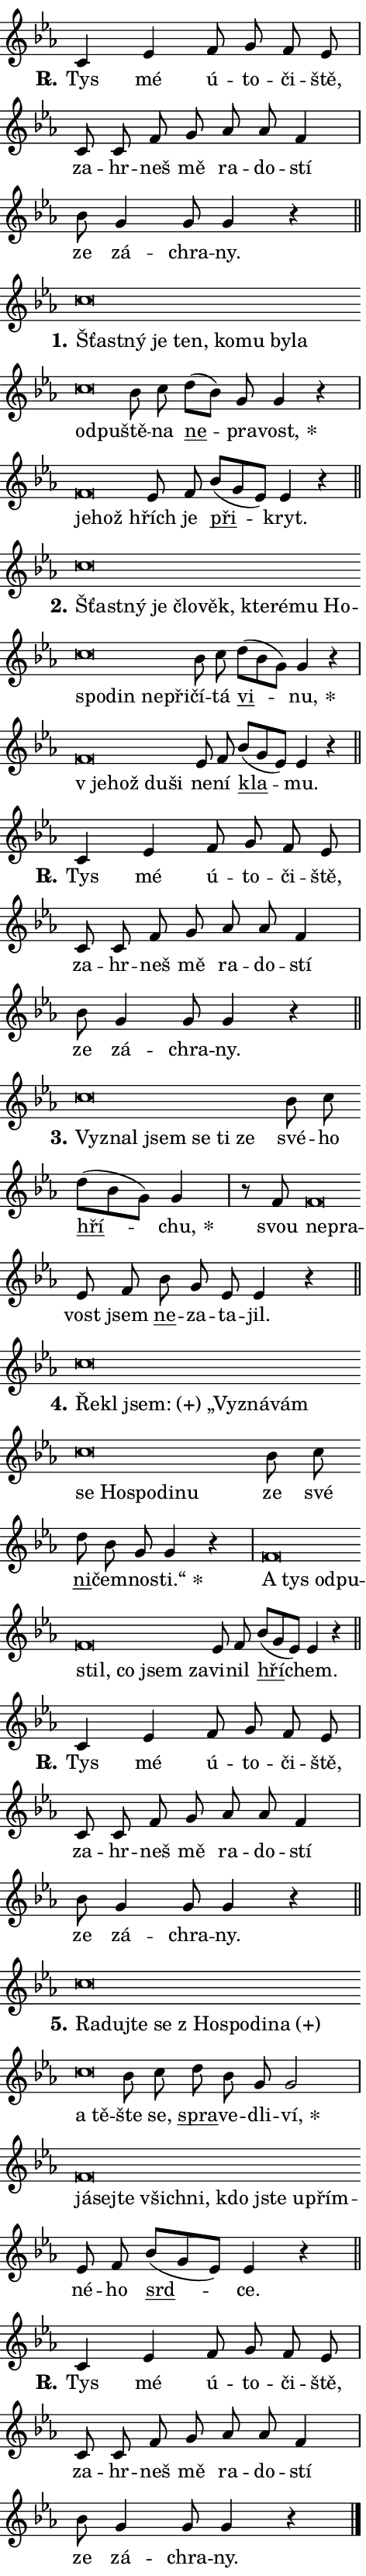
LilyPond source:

\version "2.24.0"
\header { tagline = "" }
\paper {
  indent = 0\cm
  top-margin = 0\cm
  right-margin = 0.13\cm % to fit lyric hyphens
  bottom-margin = 0\cm
  left-margin = 0\cm
  paper-width = 8\cm
  page-breaking = #ly:one-page-breaking
  system-system-spacing.basic-distance = #11
  score-system-spacing.basic-distance = #11
  ragged-last = ##f
}


%% Author: Thomas Morley
%% https://lists.gnu.org/archive/html/lilypond-user/2020-05/msg00002.html
#(define (line-position grob)
"Returns position of @var[grob} in current system:
   @code{'start}, if at first time-step
   @code{'end}, if at last time-step
   @code{'middle} otherwise
"
  (let* ((col (ly:item-get-column grob))
         (ln (ly:grob-object col 'left-neighbor))
         (rn (ly:grob-object col 'right-neighbor))
         (col-to-check-left (if (ly:grob? ln) ln col))
         (col-to-check-right (if (ly:grob? rn) rn col))
         (break-dir-left
           (and
             (ly:grob-property col-to-check-left 'non-musical #f)
             (ly:item-break-dir col-to-check-left)))
         (break-dir-right
           (and
             (ly:grob-property col-to-check-right 'non-musical #f)
             (ly:item-break-dir col-to-check-right))))
        (cond ((eqv? 1 break-dir-left) 'start)
              ((eqv? -1 break-dir-right) 'end)
              (else 'middle))))

#(define (tranparent-at-line-position vctor)
  (lambda (grob)
  "Relying on @code{line-position} select the relevant enry from @var{vctor}.
Used to determine transparency,"
    (case (line-position grob)
      ((end) (not (vector-ref vctor 0)))
      ((middle) (not (vector-ref vctor 1)))
      ((start) (not (vector-ref vctor 2))))))

noteHeadBreakVisibility =
#(define-music-function (break-visibility)(vector?)
"Makes @code{NoteHead}s transparent relying on @var{break-visibility}"
#{
  \override NoteHead.transparent =
    #(tranparent-at-line-position break-visibility)
#})

#(define delete-ledgers-for-transparent-note-heads
  (lambda (grob)
    "Reads whether a @code{NoteHead} is transparent.
If so this @code{NoteHead} is removed from @code{'note-heads} from
@var{grob}, which is supposed to be @code{LedgerLineSpanner}.
As a result ledgers are not printed for this @code{NoteHead}"
    (let* ((nhds-array (ly:grob-object grob 'note-heads))
           (nhds-list
             (if (ly:grob-array? nhds-array)
                 (ly:grob-array->list nhds-array)
                 '()))
           ;; Relies on the transparent-property being done before
           ;; Staff.LedgerLineSpanner.after-line-breaking is executed.
           ;; This is fragile ...
           (to-keep
             (remove
               (lambda (nhd)
                 (ly:grob-property nhd 'transparent #f))
               nhds-list)))
      ;; TODO find a better method to iterate over grob-arrays, similiar
      ;; to filter/remove etc for lists
      ;; For now rebuilt from scratch
      (set! (ly:grob-object grob 'note-heads)  '())
      (for-each
        (lambda (nhd)
          (ly:pointer-group-interface::add-grob grob 'note-heads nhd))
        to-keep))))

squashNotes = {
  \override NoteHead.X-extent = #'(-0.2 . 0.2)
  \override NoteHead.Y-extent = #'(-0.75 . 0)
  \override NoteHead.stencil =
    #(lambda (grob)
       (let ((pos (ly:grob-property grob 'staff-position)))
         (begin
           (if (< pos -7) (display "ERROR: Lower brevis then expected\n") (display ""))
           (if (<= pos -6) ly:text-interface::print ly:note-head::print))))
}
unSquashNotes = {
  \revert NoteHead.X-extent
  \revert NoteHead.Y-extent
  \revert NoteHead.stencil
}

hideNotes = \noteHeadBreakVisibility #begin-of-line-visible
unHideNotes = \noteHeadBreakVisibility #all-visible

% work-around for resetting accidentals
% https://lilypond.org/doc/v2.23/Documentation/notation/displaying-rhythms#unmetered-music
cadenzaMeasure = {
  \cadenzaOff
  \partial 1024 s1024
  \cadenzaOn
}

#(define-markup-command (accent layout props text) (markup?)
  "Underline accented syllable"
  (interpret-markup layout props
    #{\markup \override #'(offset . 4.3) \underline { #text }#}))

responsum = \markup \concat {
  "R" \hspace #-1.05 \path #0.1 #'((moveto 0 0.07) (lineto 0.9 0.8)) \hspace #0.05 "."
}

spaceSize = #0.6828661417322834 % exact space size for TeX Gyre Schola

\layout {
  \context {
    \Staff
    \remove "Time_signature_engraver"
    \override LedgerLineSpanner.after-line-breaking = #delete-ledgers-for-transparent-note-heads
  }
  \context {
    \Lyrics {
      \override LyricSpace.minimum-distance = \spaceSize
      \override LyricText.font-name = #"TeX Gyre Schola"
      \override LyricText.font-size = 1
      \override StanzaNumber.font-name = #"TeX Gyre Schola Bold"
      \override StanzaNumber.font-size = 1
    }
  }
  \context {
    \Score 
    \override NoteHead.text =
      #(lambda (grob) 
        (let ((pos (ly:grob-property grob 'staff-position)))
          #{\markup {
            \combine
              \halign #-0.55 \raise #(if (= pos -6) 0 0.5) \override #'(thickness . 2) \draw-line #'(3.2 . 0)
              \musicglyph "noteheads.sM1"
          }#}))
  }
}

% magnetic-lyrics.ily
%
%   written by
%     Jean Abou Samra <jean@abou-samra.fr>
%     Werner Lemberg <wl@gnu.org>
%
%   adapted by
%     Jiri Hon <jiri.hon@gmail.com>
%
% Version 2022-Apr-15

% https://www.mail-archive.com/lilypond-user@gnu.org/msg149350.html

#(define (Left_hyphen_pointer_engraver context)
   "Collect syllable-hyphen-syllable occurrences in lyrics and store
them in properties.  This engraver only looks to the left.  For
example, if the lyrics input is @code{foo -- bar}, it does the
following.

@itemize @bullet
@item
Set the @code{text} property of the @code{LyricHyphen} grob between
@q{foo} and @q{bar} to @code{foo}.

@item
Set the @code{left-hyphen} property of the @code{LyricText} grob with
text @q{foo} to the @code{LyricHyphen} grob between @q{foo} and
@q{bar}.
@end itemize

Use this auxiliary engraver in combination with the
@code{lyric-@/text::@/apply-@/magnetic-@/offset!} hook."
   (let ((hyphen #f)
         (text #f))
     (make-engraver
      (acknowledgers
       ((lyric-syllable-interface engraver grob source-engraver)
        (set! text grob)))
      (end-acknowledgers
       ((lyric-hyphen-interface engraver grob source-engraver)
        ;(when (not (grob::has-interface grob 'lyric-space-interface))
          (set! hyphen grob)));)
      ((stop-translation-timestep engraver)
       (when (and text hyphen)
         (ly:grob-set-object! text 'left-hyphen hyphen))
       (set! text #f)
       (set! hyphen #f)))))

#(define (lyric-text::apply-magnetic-offset! grob)
   "If the space between two syllables is less than the value in
property @code{LyricText@/.details@/.squash-threshold}, move the right
syllable to the left so that it gets concatenated with the left
syllable.

Use this function as a hook for
@code{LyricText@/.after-@/line-@/breaking} if the
@code{Left_@/hyphen_@/pointer_@/engraver} is active."
   (let ((hyphen (ly:grob-object grob 'left-hyphen #f)))
     (when hyphen
       (let ((left-text (ly:spanner-bound hyphen LEFT)))
         (when (grob::has-interface left-text 'lyric-syllable-interface)
           (let* ((common (ly:grob-common-refpoint grob left-text X))
                  (this-x-ext (ly:grob-extent grob common X))
                  (left-x-ext
                   (begin
                     ;; Trigger magnetism for left-text.
                     (ly:grob-property left-text 'after-line-breaking)
                     (ly:grob-extent left-text common X)))
                  ;; `delta` is the gap width between two syllables.
                  (delta (- (interval-start this-x-ext)
                            (interval-end left-x-ext)))
                  (details (ly:grob-property grob 'details))
                  (threshold (assoc-get 'squash-threshold details 0.2)))
             (when (< delta threshold)
               (let* (;; We have to manipulate the input text so that
                      ;; ligatures crossing syllable boundaries are not
                      ;; disabled.  For languages based on the Latin
                      ;; script this is essentially a beautification.
                      ;; However, for non-Western scripts it can be a
                      ;; necessity.
                      (lt (ly:grob-property left-text 'text))
                      (rt (ly:grob-property grob 'text))
                      (is-space (grob::has-interface hyphen 'lyric-space-interface))
                      (space (if is-space " " ""))
                      (extra-delta (if is-space spaceSize 0))
                      ;; Append new syllable.
                      (ltrt-space (if (and (string? lt) (string? rt))
                                (string-append lt space rt)
                                (make-concat-markup (list lt space rt))))
                      ;; Right-align `ltrt` to the right side.
                      (ltrt-space-markup (grob-interpret-markup
                               grob
                               (make-translate-markup
                                (cons (interval-length this-x-ext) 0)
                                (make-right-align-markup ltrt-space)))))
                 (begin
                   ;; Don't print `left-text`.
                   (ly:grob-set-property! left-text 'stencil #f)
                   ;; Set text and stencil (which holds all collected
                   ;; syllables so far) and shift it to the left.
                   (ly:grob-set-property! grob 'text ltrt-space)
                   (ly:grob-set-property! grob 'stencil ltrt-space-markup)
                   (ly:grob-translate-axis! grob (- (- delta extra-delta)) X))))))))))


#(define (lyric-hyphen::displace-bounds-first grob)
   ;; Make very sure this callback isn't triggered too early.
   (let ((left (ly:spanner-bound grob LEFT))
         (right (ly:spanner-bound grob RIGHT)))
     (ly:grob-property left 'after-line-breaking)
     (ly:grob-property right 'after-line-breaking)
     (ly:lyric-hyphen::print grob)))

squashThreshold = #0.4

\layout {
  \context {
    \Lyrics
    \consists #Left_hyphen_pointer_engraver
    \override LyricText.after-line-breaking =
      #lyric-text::apply-magnetic-offset!
    \override LyricHyphen.stencil = #lyric-hyphen::displace-bounds-first
    \override LyricText.details.squash-threshold = \squashThreshold
    \override LyricHyphen.minimum-distance = 0
    \override LyricHyphen.minimum-length = \squashThreshold
  }
}

squashText = \override LyricText.details.squash-threshold = 9999
unSquashText = \override LyricText.details.squash-threshold = \squashThreshold

leftText = \override LyricText.self-alignment-X = #LEFT
unLeftText = \revert LyricText.self-alignment-X

starOffset = #(lambda (grob) 
                (let ((x_offset (ly:self-alignment-interface::aligned-on-x-parent grob)))
                  (if (= x_offset 0) 0 (+ x_offset 1.2))))

star = #(define-music-function (syllable)(string?)
"Append star separator at the end of a syllable"
#{
  \once \override LyricText.X-offset = #starOffset
  \lyricmode { \markup {
    #syllable
    \override #'((font-name . "TeX Gyre Schola Bold")) \hspace #0.2 \lower #0.65 \larger "*"
  } }
#})

starAccent = #(define-music-function (syllable)(string?)
"Append star separator at the end of a syllable and make accent"
#{
  \once \override LyricText.X-offset = #starOffset
  \lyricmode { \markup {
    \accent #syllable
    \override #'((font-name . "TeX Gyre Schola Bold")) \hspace #0.2 \lower #0.65 \larger "*"
  } }
#})

breath = #(define-music-function (syllable)(string?)
"Append breathing indicator at the end of a syllable"
#{
  \lyricmode { \markup { #syllable "+" } }
#})

optionalBreath = #(define-music-function (syllable)(string?)
"Append optional breathing indicator at the end of a syllable"
#{
  \lyricmode { \markup { #syllable "(+)" } }
#})


\score {
    <<
        \new Voice = "melody" { \cadenzaOn \key es \major \relative { c'4 es f8 g f es \cadenzaMeasure \bar "|" c c f g as as f4 \cadenzaMeasure \bar "|" bes8 g4 g8 g4 r \cadenzaMeasure \bar "||" \break } }
        \new Lyrics \lyricsto "melody" { \lyricmode { \set stanza = \responsum
Tys mé ú -- to -- či -- ště, za -- hr -- neš mě ra -- do -- stí ze zá -- chra -- ny. } }
    >>
    \layout {}
}

\score {
    <<
        \new Voice = "melody" { \cadenzaOn \key es \major \relative { \squashNotes c''\breve*1/16 \hideNotes \breve*1/16 \bar "" \breve*1/16 \bar "" \breve*1/16 \bar "" \breve*1/16 \bar "" \breve*1/16 \bar "" \breve*1/16 \bar "" \breve*1/16 \bar "" \breve*1/16 \breve*1/16 \bar "" \unHideNotes \unSquashNotes bes8 c \bar "" d[( bes)] g g4 r \cadenzaMeasure \bar "|" \squashNotes f\breve*1/16 \hideNotes \breve*1/16 \bar "" \unHideNotes \unSquashNotes es8 f \bar "" bes[( g es)] es4 r \cadenzaMeasure \bar "||" \break } }
        \new Lyrics \lyricsto "melody" { \lyricmode { \set stanza = "1."
\leftText Šťast -- \squashText ný je ten, ko -- mu by -- la od -- pu -- \unLeftText \unSquashText ště -- na \markup \accent ne -- pra -- \star vost, \leftText je -- \squashText hož \unLeftText \unSquashText hřích je \markup \accent při -- kryt. } }
    >>
    \layout {}
}

\score {
    <<
        \new Voice = "melody" { \cadenzaOn \key es \major \relative { \squashNotes c''\breve*1/16 \hideNotes \breve*1/16 \bar "" \breve*1/16 \bar "" \breve*1/16 \bar "" \breve*1/16 \bar "" \breve*1/16 \bar "" \breve*1/16 \bar "" \breve*1/16 \bar "" \breve*1/16 \bar "" \breve*1/16 \bar "" \breve*1/16 \bar "" \breve*1/16 \breve*1/16 \bar "" \unHideNotes \unSquashNotes bes8 c \bar "" d[( bes g)] g4 r \cadenzaMeasure \bar "|" \squashNotes f\breve*1/16 \hideNotes \breve*1/16 \bar "" \breve*1/16 \breve*1/16 \bar "" \unHideNotes \unSquashNotes es8 f \bar "" bes[( g es)] es4 r \cadenzaMeasure \bar "||" \break } }
        \new Lyrics \lyricsto "melody" { \lyricmode { \set stanza = "2."
\leftText Šťast -- \squashText ný je člo -- věk, kte -- ré -- mu Ho -- spo -- din ne -- při -- \unLeftText \unSquashText čí -- tá \markup \accent vi -- \star nu, \leftText "v je" -- \squashText hož du -- ši \unLeftText \unSquashText ne -- ní \markup \accent kla -- mu. } }
    >>
    \layout {}
}

\score {
    <<
        \new Voice = "melody" { \cadenzaOn \key es \major \relative { c'4 es f8 g f es \cadenzaMeasure \bar "|" c c f g as as f4 \cadenzaMeasure \bar "|" bes8 g4 g8 g4 r \cadenzaMeasure \bar "||" \break } }
        \new Lyrics \lyricsto "melody" { \lyricmode { \set stanza = \responsum
Tys mé ú -- to -- či -- ště, za -- hr -- neš mě ra -- do -- stí ze zá -- chra -- ny. } }
    >>
    \layout {}
}

\score {
    <<
        \new Voice = "melody" { \cadenzaOn \key es \major \relative { \squashNotes c''\breve*1/16 \hideNotes \breve*1/16 \bar "" \breve*1/16 \bar "" \breve*1/16 \bar "" \breve*1/16 \breve*1/16 \bar "" \unHideNotes \unSquashNotes bes8 c \bar "" d[( bes g)] g4 \cadenzaMeasure \bar "|" r8 f8 \squashNotes f\breve*1/16 \hideNotes \breve*1/16 \bar "" \unHideNotes \unSquashNotes es8 f \bar "" bes g es es4 r \cadenzaMeasure \bar "||" \break } }
        \new Lyrics \lyricsto "melody" { \lyricmode { \set stanza = "3."
\leftText Vy -- \squashText znal jsem se ti ze \unLeftText \unSquashText své -- ho \markup \accent hří -- \star chu, svou \leftText ne -- \squashText pra -- \unLeftText \unSquashText vost jsem \markup \accent ne -- za -- ta -- jil. } }
    >>
    \layout {}
}

\score {
    <<
        \new Voice = "melody" { \cadenzaOn \key es \major \relative { \squashNotes c''\breve*1/16 \hideNotes \breve*1/16 \bar "" \breve*1/16 \bar "" \breve*1/16 \bar "" \breve*1/16 \bar "" \breve*1/16 \bar "" \breve*1/16 \bar "" \breve*1/16 \bar "" \breve*1/16 \bar "" \breve*1/16 \breve*1/16 \bar "" \unHideNotes \unSquashNotes bes8 c \bar "" d bes g g4 r \cadenzaMeasure \bar "|" \squashNotes f\breve*1/16 \hideNotes \breve*1/16 \bar "" \breve*1/16 \bar "" \breve*1/16 \bar "" \breve*1/16 \bar "" \breve*1/16 \bar "" \breve*1/16 \breve*1/16 \bar "" \unHideNotes \unSquashNotes es8 f \bar "" bes[( g es)] es4 r \cadenzaMeasure \bar "||" \break } }
        \new Lyrics \lyricsto "melody" { \lyricmode { \set stanza = "4."
\leftText Ře -- \squashText kl \optionalBreath jsem: „Vy -- zná -- vám se Ho -- spo -- di -- nu \unLeftText \unSquashText ze své \markup \accent ni -- čem -- no -- \star sti.“ \leftText A \squashText tys od -- pu -- stil, co jsem za -- \unLeftText \unSquashText vi -- nil \markup \accent hří -- chem. } }
    >>
    \layout {}
}

\score {
    <<
        \new Voice = "melody" { \cadenzaOn \key es \major \relative { c'4 es f8 g f es \cadenzaMeasure \bar "|" c c f g as as f4 \cadenzaMeasure \bar "|" bes8 g4 g8 g4 r \cadenzaMeasure \bar "||" \break } }
        \new Lyrics \lyricsto "melody" { \lyricmode { \set stanza = \responsum
Tys mé ú -- to -- či -- ště, za -- hr -- neš mě ra -- do -- stí ze zá -- chra -- ny. } }
    >>
    \layout {}
}

\score {
    <<
        \new Voice = "melody" { \cadenzaOn \key es \major \relative { \squashNotes c''\breve*1/16 \hideNotes \breve*1/16 \bar "" \breve*1/16 \bar "" \breve*1/16 \bar "" \breve*1/16 \bar "" \breve*1/16 \bar "" \breve*1/16 \bar "" \breve*1/16 \bar "" \breve*1/16 \breve*1/16 \bar "" \unHideNotes \unSquashNotes bes8 c \bar "" d bes g g2 \cadenzaMeasure \bar "|" \squashNotes f\breve*1/16 \hideNotes \breve*1/16 \bar "" \breve*1/16 \bar "" \breve*1/16 \bar "" \breve*1/16 \bar "" \breve*1/16 \bar "" \breve*1/16 \bar "" \breve*1/16 \breve*1/16 \bar "" \unHideNotes \unSquashNotes es8 f \bar "" bes[( g es)] es4 r \cadenzaMeasure \bar "||" \break } }
        \new Lyrics \lyricsto "melody" { \lyricmode { \set stanza = "5."
\leftText Ra -- \squashText duj -- te se "z Ho" -- spo -- di -- \optionalBreath na a tě -- \unLeftText \unSquashText šte se, \markup \accent spra -- ve -- dli -- \star ví, \leftText já -- \squashText sej -- te všich -- ni, kdo jste u -- přím -- \unLeftText \unSquashText né -- ho \markup \accent srd -- ce. } }
    >>
    \layout {}
}

\score {
    <<
        \new Voice = "melody" { \cadenzaOn \key es \major \relative { c'4 es f8 g f es \cadenzaMeasure \bar "|" c c f g as as f4 \cadenzaMeasure \bar "|" bes8 g4 g8 g4 r \cadenzaMeasure \bar "||" \break } \bar "|." }
        \new Lyrics \lyricsto "melody" { \lyricmode { \set stanza = \responsum
Tys mé ú -- to -- či -- ště, za -- hr -- neš mě ra -- do -- stí ze zá -- chra -- ny. } }
    >>
    \layout {}
}
